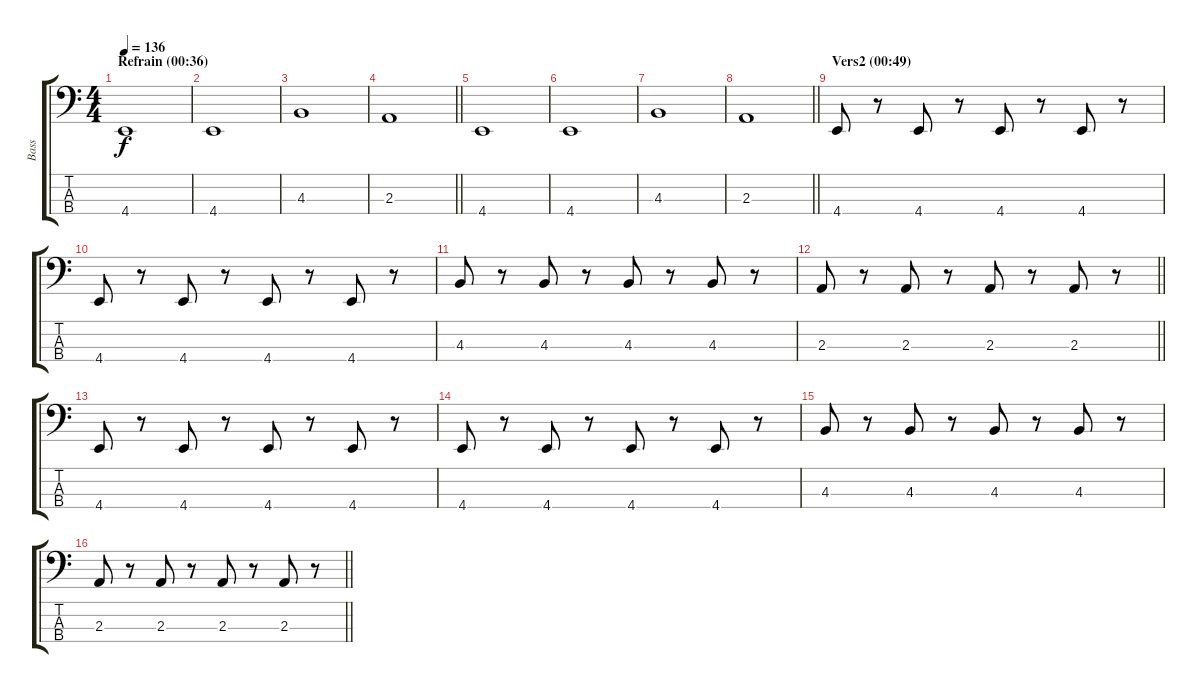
\track ("Bass" "Bass") {instrument electricbasspick}
\staff {score tabs}
\tuning (F2 C2 G1 C1) {hide}
\ts (4 4)
\section ("" "Refrain (00:36)")
\tempo 136
\clef f4
\ks c
4.4.1{dy f} |
4.4.1 |
4.3.1 |
\barLineRight lightlight
2.3.1 |
4.4.1 |
4.4.1 |
4.3.1 |
\barLineRight lightlight
2.3.1 |
\section ("" "Vers2 (00:49)")
4.4.8 r.8 4.4.8 r.8 4.4.8 r.8 4.4.8 r.8 |
4.4.8 r.8 4.4.8 r.8 4.4.8 r.8 4.4.8 r.8 |
4.3.8 r.8 4.3.8 r.8 4.3.8 r.8 4.3.8 r.8 |
\barLineRight lightlight
2.3.8 r.8 2.3.8 r.8 2.3.8 r.8 2.3.8 r.8 |
4.4.8 r.8 4.4.8 r.8 4.4.8 r.8 4.4.8 r.8 |
4.4.8 r.8 4.4.8 r.8 4.4.8 r.8 4.4.8 r.8 |
4.3.8 r.8 4.3.8 r.8 4.3.8 r.8 4.3.8 r.8 |
\barLineRight lightlight
2.3.8 r.8 2.3.8 r.8 2.3.8 r.8 2.3.8 r.8
